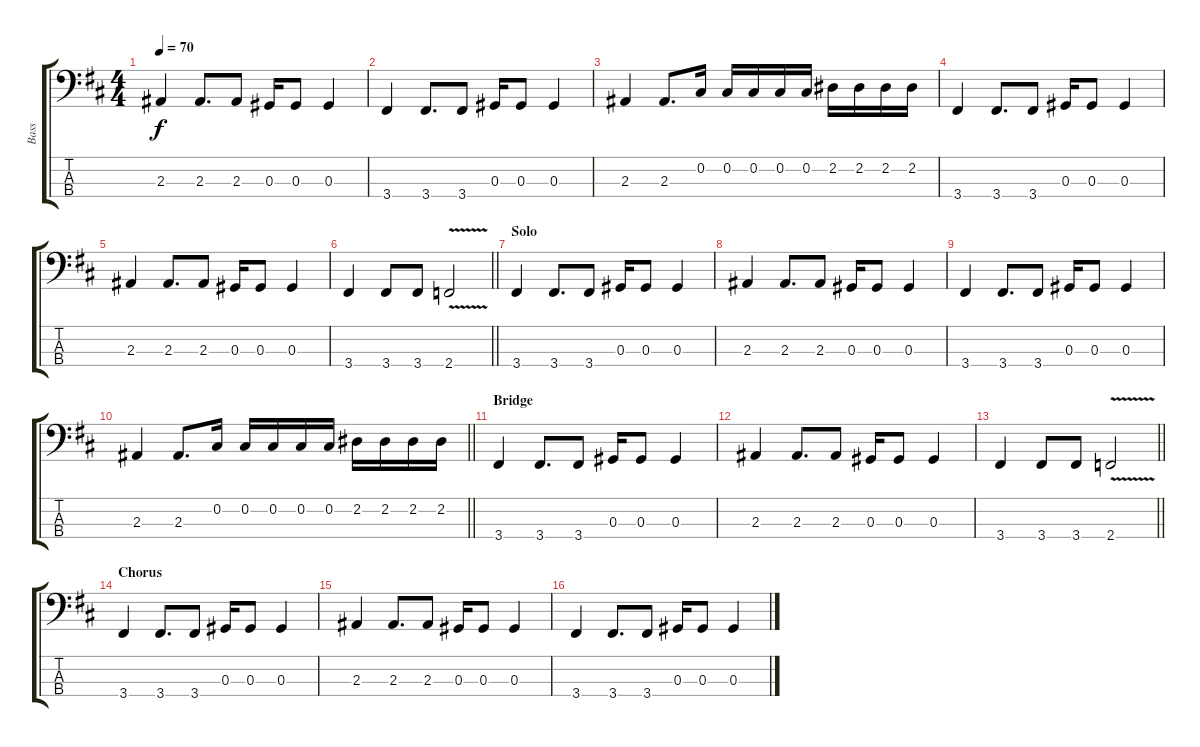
\track ("Bass" "Bass") {instrument electricbassfinger}
\staff {score tabs}
\tuning (Gb2 Db2 Ab1 Eb1) {hide}
\ts (4 4)
\tempo 70
\clef f4
\ks d
2.3.4{dy f} 2.3.8{d} 2.3.8 0.3.16 0.3.8 0.3.4 |
3.4.4 3.4.8{d} 3.4.8 0.3.16 0.3.8 0.3.4 |
2.3.4 2.3.8{d} 0.2.16 0.2.16 0.2.16 0.2.16 0.2.16 2.2.16 2.2.16 2.2.16 2.2.16 |
3.4.4 3.4.8{d} 3.4.8 0.3.16 0.3.8 0.3.4 |
2.3.4 2.3.8{d} 2.3.8 0.3.16 0.3.8 0.3.4 |
\barLineRight lightlight
3.4.4 3.4.8 3.4.8 2.4{v}.2 |
\section ("" "Solo")
3.4.4 3.4.8{d} 3.4.8 0.3.16 0.3.8 0.3.4 |
2.3.4 2.3.8{d} 2.3.8 0.3.16 0.3.8 0.3.4 |
3.4.4 3.4.8{d} 3.4.8 0.3.16 0.3.8 0.3.4 |
\barLineRight lightlight
2.3.4 2.3.8{d} 0.2.16 0.2.16 0.2.16 0.2.16 0.2.16 2.2.16 2.2.16 2.2.16 2.2.16 |
\section ("" "Bridge")
3.4.4 3.4.8{d} 3.4.8 0.3.16 0.3.8 0.3.4 |
2.3.4 2.3.8{d} 2.3.8 0.3.16 0.3.8 0.3.4 |
\barLineRight lightlight
3.4.4 3.4.8 3.4.8 2.4{v}.2 |
\section ("" "Chorus")
3.4.4 3.4.8{d} 3.4.8 0.3.16 0.3.8 0.3.4 |
2.3.4 2.3.8{d} 2.3.8 0.3.16 0.3.8 0.3.4 |
3.4.4 3.4.8{d} 3.4.8 0.3.16 0.3.8 0.3.4
